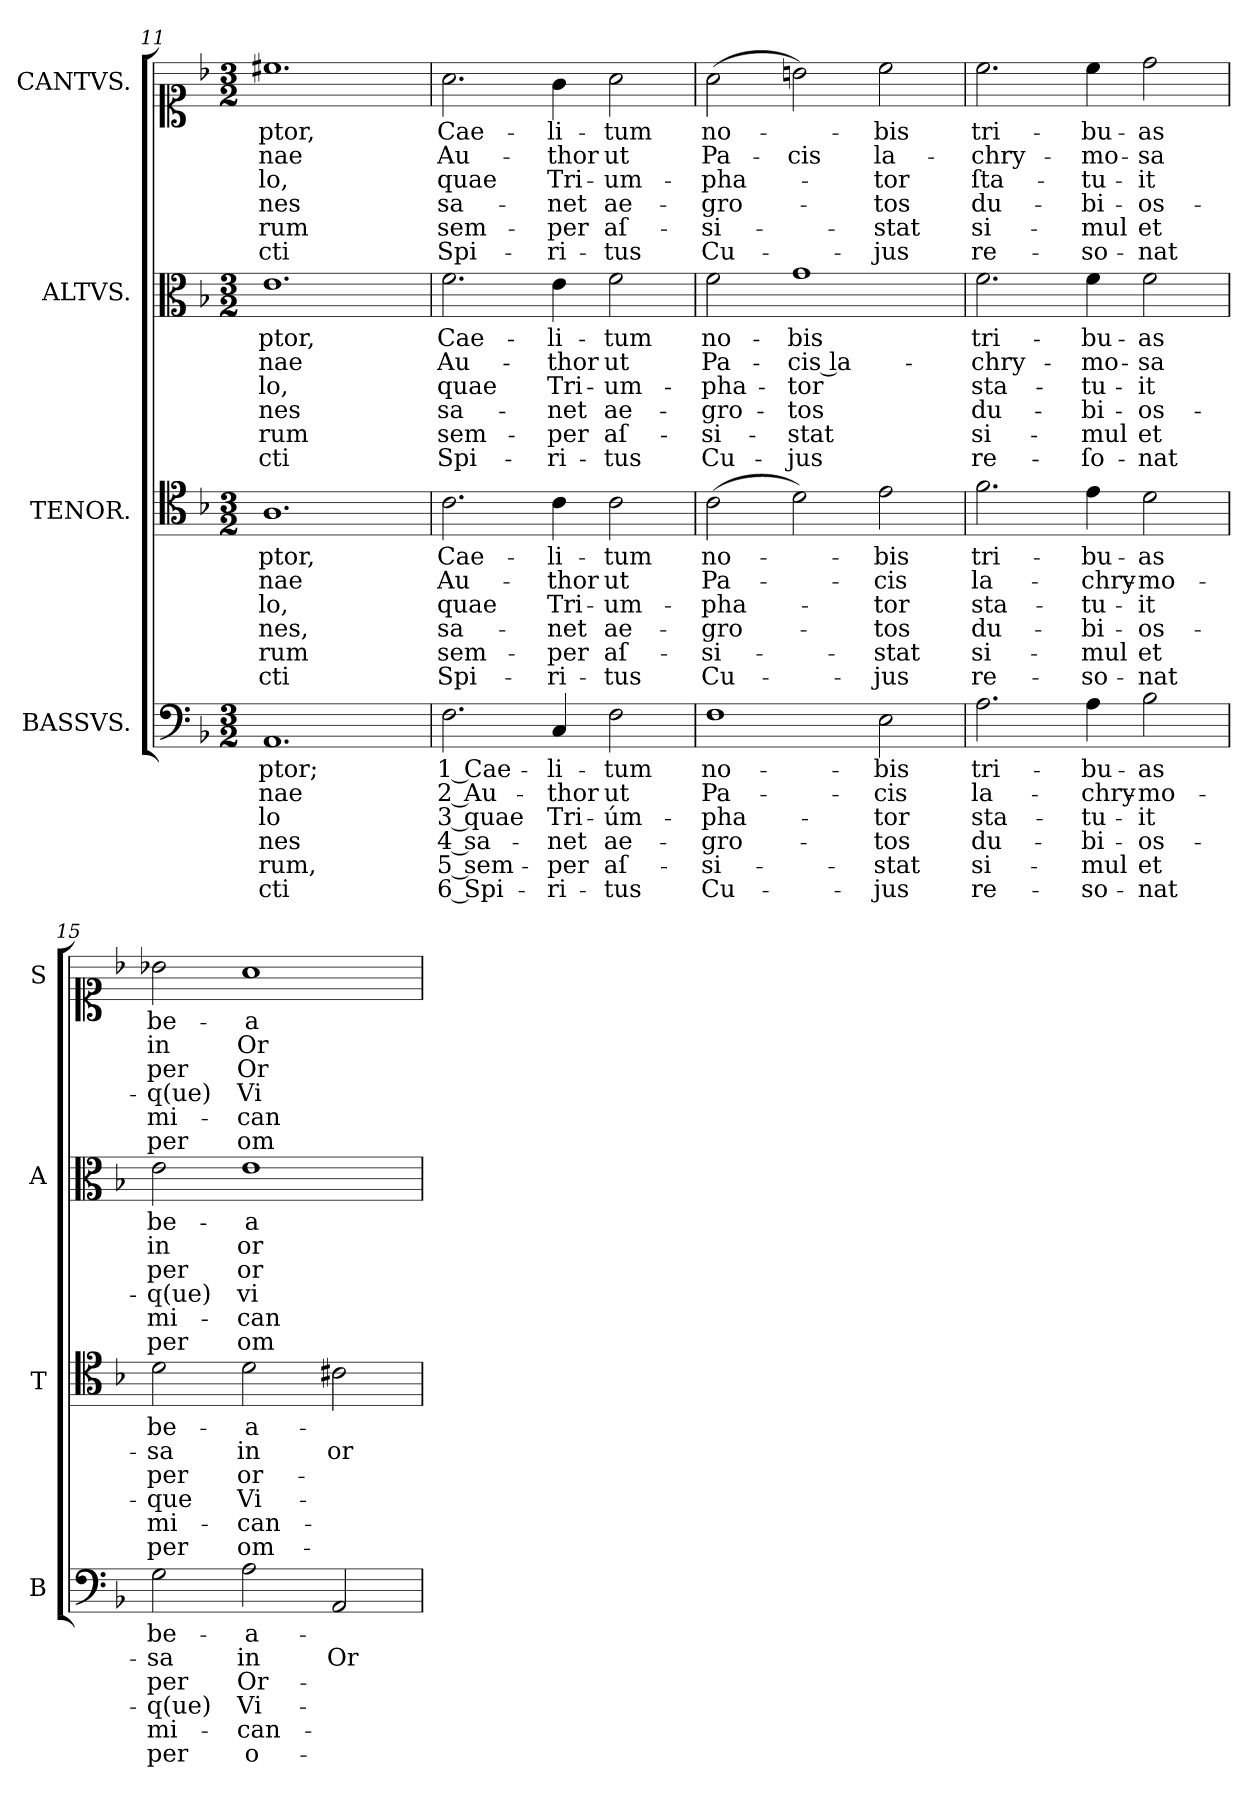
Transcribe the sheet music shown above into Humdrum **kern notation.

**kern	**text	**text	**text	**text	**text	**text	**kern	**text	**text	**text	**text	**text	**text	**kern	**text	**text	**text	**text	**text	**text	**kern	**text	**text	**text	**text	**text	**text
*part4	*part4	*part4	*part4	*part4	*part4	*part4	*part3	*part3	*part3	*part3	*part3	*part3	*part3	*part2	*part2	*part2	*part2	*part2	*part2	*part2	*part1	*part1	*part1	*part1	*part1	*part1	*part1
*staff4	*staff4	*staff4	*staff4	*staff4	*staff4	*staff4	*staff3	*staff3	*staff3	*staff3	*staff3	*staff3	*staff3	*staff2	*staff2	*staff2	*staff2	*staff2	*staff2	*staff2	*staff1	*staff1	*staff1	*staff1	*staff1	*staff1	*staff1
*I"BASSVS.	*	*	*	*	*	*	*I"TENOR.	*	*	*	*	*	*	*I"ALTVS.	*	*	*	*	*	*	*I"CANTVS.	*	*	*	*	*	*
*I'B	*	*	*	*	*	*	*I'T	*	*	*	*	*	*	*I'A	*	*	*	*	*	*	*I'S	*	*	*	*	*	*
*clefF4	*	*	*	*	*	*	*clefC4	*	*	*	*	*	*	*clefC3	*	*	*	*	*	*	*clefC1	*	*	*	*	*	*
*k[b-]	*	*	*	*	*	*	*k[b-]	*	*	*	*	*	*	*k[b-]	*	*	*	*	*	*	*k[b-]	*	*	*	*	*	*
*M3/2	*	*	*	*	*	*	*M3/2	*	*	*	*	*	*	*M3/2	*	*	*	*	*	*	*M3/2	*	*	*	*	*	*
=11	=11	=11	=11	=11	=11	=11	=11	=11	=11	=11	=11	=11	=11	=11	=11	=11	=11	=11	=11	=11	=11	=11	=11	=11	=11	=11	=11
1.AA	-ptor;	-nae	-lo	-nes	-rum,	-cti	1.A	-ptor,	-nae	-lo,	-nes,	-rum	-cti	1.e	-ptor,	-nae	-lo,	-nes	-rum	-cti	1.cc#X	-ptor,	-nae	-lo,	-nes	-rum	-cti
=12	=12	=12	=12	=12	=12	=12	=12	=12	=12	=12	=12	=12	=12	=12	=12	=12	=12	=12	=12	=12	=12	=12	=12	=12	=12	=12	=12
2.F\	1 Cae-	2 Au-	3 quae	4 sa-	5 sem-	6 Spi-	2.c\	Cae-	Au-	quae	sa-	sem-	Spi-	2.f\	Cae-	Au-	quae	sa-	sem-	Spi-	2.a\	Cae-	Au-	quae	sa-	sem-	Spi-
4C/	-li-	-thor	Tri-	net	per	-ri-	4c\	-li-	-thor	Tri-	net	per	-ri-	4e\	-li-	-thor	Tri-	net	per	-ri-	4g\	-li-	-thor	Tri-	net	per	-ri-
2F\	-tum	ut	-úm-	ae-	aſ-	-tus	2c\	-tum	ut	-um-	ae-	aſ-	-tus	2f\	-tum	ut	-um-	ae-	aſ-	-tus	2a\	-tum	ut	-um-	ae-	aſ-	-tus
=13	=13	=13	=13	=13	=13	=13	=13	=13	=13	=13	=13	=13	=13	=13	=13	=13	=13	=13	=13	=13	=13	=13	=13	=13	=13	=13	=13
1F	no-	Pa-	-pha-	-gro-	-si-	Cu-	(2c\	no-	Pa-	-pha-	-gro-	-si-	Cu-	2f\	no-	Pa-	-pha-	-gro-	-si-	Cu-	(2a\	no-	Pa-	-pha-	-gro-	-si-	Cu-
.	.	.	.	.	.	.	2d\)	.	.	.	.	.	.	1g	-bis	-cis la-	-tor	-tos	-stat	-jus	2bn\)	.	-cis	.	.	.	.
2E\	-bis	-cis	-tor	-tos	-stat	-jus	2e\	-bis	-cis	-tor	-tos	-stat	-jus	.	.	.	.	.	.	.	2cc\	-bis	la-	-tor	-tos	-stat	-jus
=14	=14	=14	=14	=14	=14	=14	=14	=14	=14	=14	=14	=14	=14	=14	=14	=14	=14	=14	=14	=14	=14	=14	=14	=14	=14	=14	=14
2.A\	tri-	la-	sta-	du-	si-	re-	2.f\	tri-	la-	sta-	du-	si-	re-	2.f\	tri-	-chry-	sta-	du-	si-	re-	2.cc\	tri-	-chry-	ſta-	du-	si-	re-
4A\	-bu-	-chry-	-tu-	-bi-	-mul	-so-	4e\	-bu-	-chry-	-tu-	-bi-	-mul	-so-	4f\	-bu-	-mo-	-tu-	-bi-	-mul	-ſo-	4cc\	-bu-	-mo-	-tu-	-bi-	-mul	-so-
2B-\	-as	-mo-	-it	-os-	et	-nat	2d\	-as	-mo-	-it	-os-	et	-nat	2f\	-as	-sa	-it	-os-	et	-nat	2dd\	-as	-sa	-it	-os-	et	-nat
=15	=15	=15	=15	=15	=15	=15	=15	=15	=15	=15	=15	=15	=15	=15	=15	=15	=15	=15	=15	=15	=15	=15	=15	=15	=15	=15	=15
2G\	be-	-sa	per	-q(ue)	mi-	per	2d\	be-	-sa	per	-que	mi-	per	2e\	be-	in	per	-q(ue)	mi-	per	2b-X\	be-	in	per	-q(ue)	mi-	per
2A\	-a-	in	Or-	Vi-	-can-	o-	2d\	-a-	in	or-	Vi-	-can-	om-	1e	-a-	or-	or-	vi-	-can-	om-	1a	-a-	Or-	Or-	Vi-	-can-	om-
2AA/	.	Or-	.	.	.	.	2c#X\	.	or-	.	.	.	.	.	.	.	.	.	.	.	.	.	.	.	.	.	.
=	=	=	=	=	=	=	=	=	=	=	=	=	=	=	=	=	=	=	=	=	=	=	=	=	=	=	=
*-	*-	*-	*-	*-	*-	*-	*-	*-	*-	*-	*-	*-	*-	*-	*-	*-	*-	*-	*-	*-	*-	*-	*-	*-	*-	*-	*-
